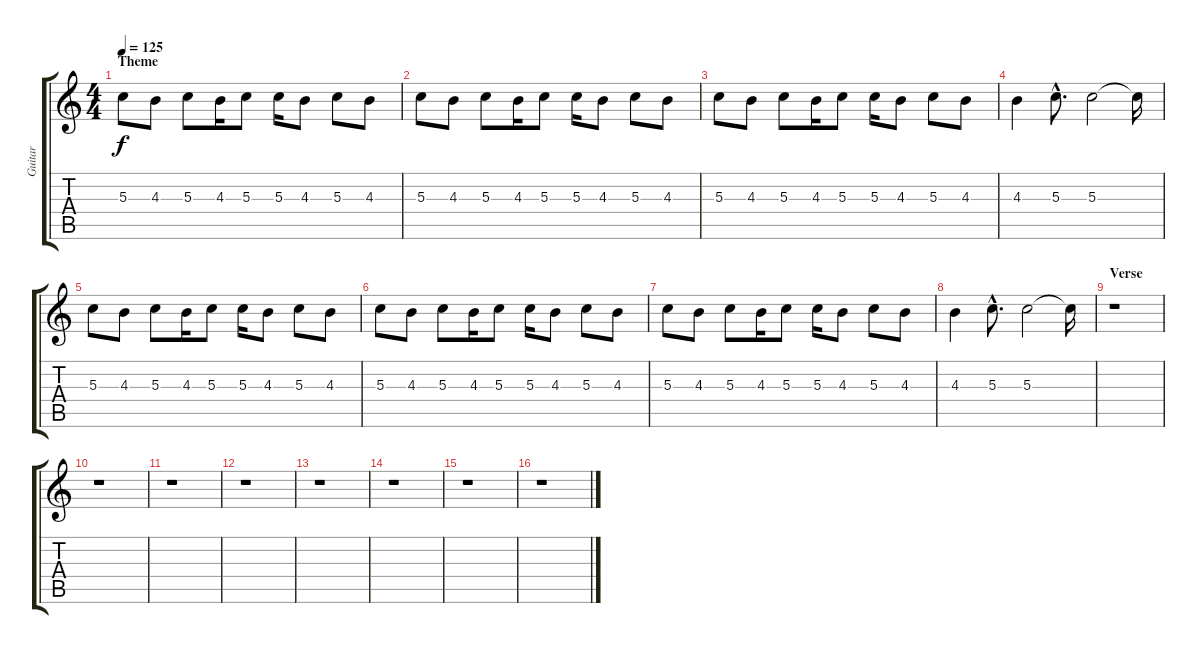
\track ("Guitar" "Guitar") {instrument distortionguitar}
\staff {score tabs}
\tuning (E4 B3 G3 D3 A2 E2) {hide}
\ts (4 4)
\section ("" "Theme")
\tempo 125
\clef g2
\ks c
5.3.8{dy f instrument distortionguitar} 4.3.8 5.3.8 4.3.16 5.3.8 5.3.16 4.3.8 5.3.8 4.3.8 |
5.3.8 4.3.8 5.3.8 4.3.16 5.3.8 5.3.16 4.3.8 5.3.8 4.3.8 |
5.3.8 4.3.8 5.3.8 4.3.16 5.3.8 5.3.16 4.3.8 5.3.8 4.3.8 |
4.3.4 5.3{hac}.8{d} 5.3.2 5.3{t}.16 |
5.3.8 4.3.8 5.3.8 4.3.16 5.3.8 5.3.16 4.3.8 5.3.8 4.3.8 |
5.3.8 4.3.8 5.3.8 4.3.16 5.3.8 5.3.16 4.3.8 5.3.8 4.3.8 |
5.3.8 4.3.8 5.3.8 4.3.16 5.3.8 5.3.16 4.3.8 5.3.8 4.3.8 |
4.3.4 5.3{hac}.8{d} 5.3.2 5.3{t}.16 |
\section ("" "Verse ")
r.1 |
r.1 |
r.1 |
r.1 |
r.1 |
r.1 |
r.1 |
r.1
